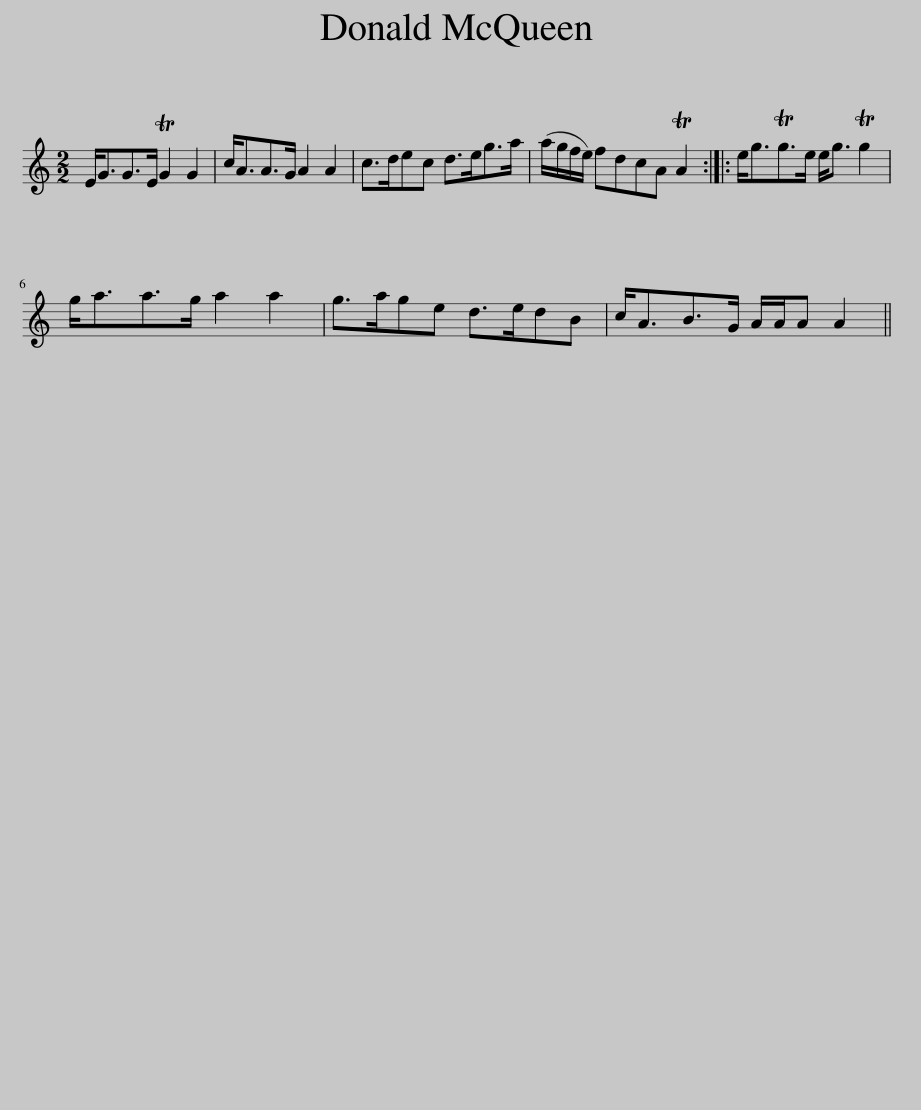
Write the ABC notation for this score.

X:1
L:1/8
M:2/2
I:linebreak $
K:C
V:1 treble
V:1
 E<GG>E TG2 G2 | c<AA>G A2 A2 | c>dec d>eg>a | (a/g/f/e/) fdcA TA2 :: e<gTg>e e<g Tg2 |$ %5
 g<aa>g a2 a2 | g>age d>edB | c<AB>G A/A/A A2 || %8
